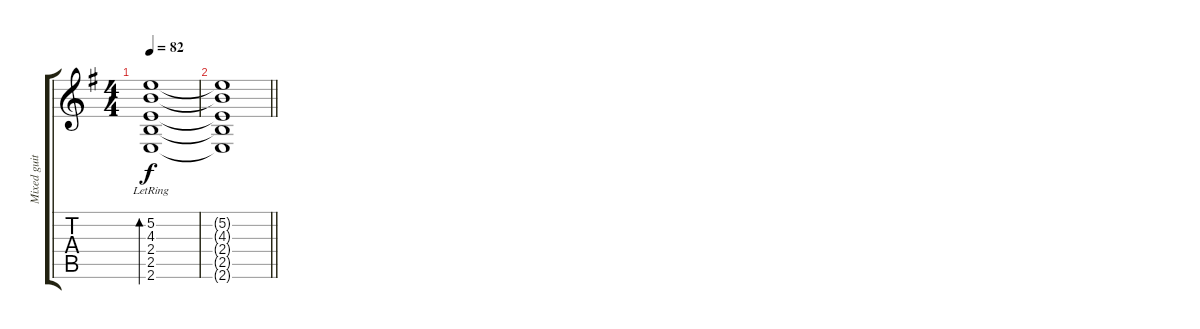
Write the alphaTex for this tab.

\track ("Mixed guitar" "Mixed guit") {mute instrument acousticguitarsteel}
\staff {score tabs}
\tuning (E4 B3 G3 D3 A2 D2) {hide}
\ts (4 4)
\tempo 82
\clef g2
\ks g
(5.2{lr} 4.3{lr} 2.4{lr} 2.5{lr} 2.6{lr}).1{bd 240 dy f} |
\barLineRight lightlight
(5.2{t} 4.3{t} 2.4{t} 2.5{t} 2.6{t}).1
